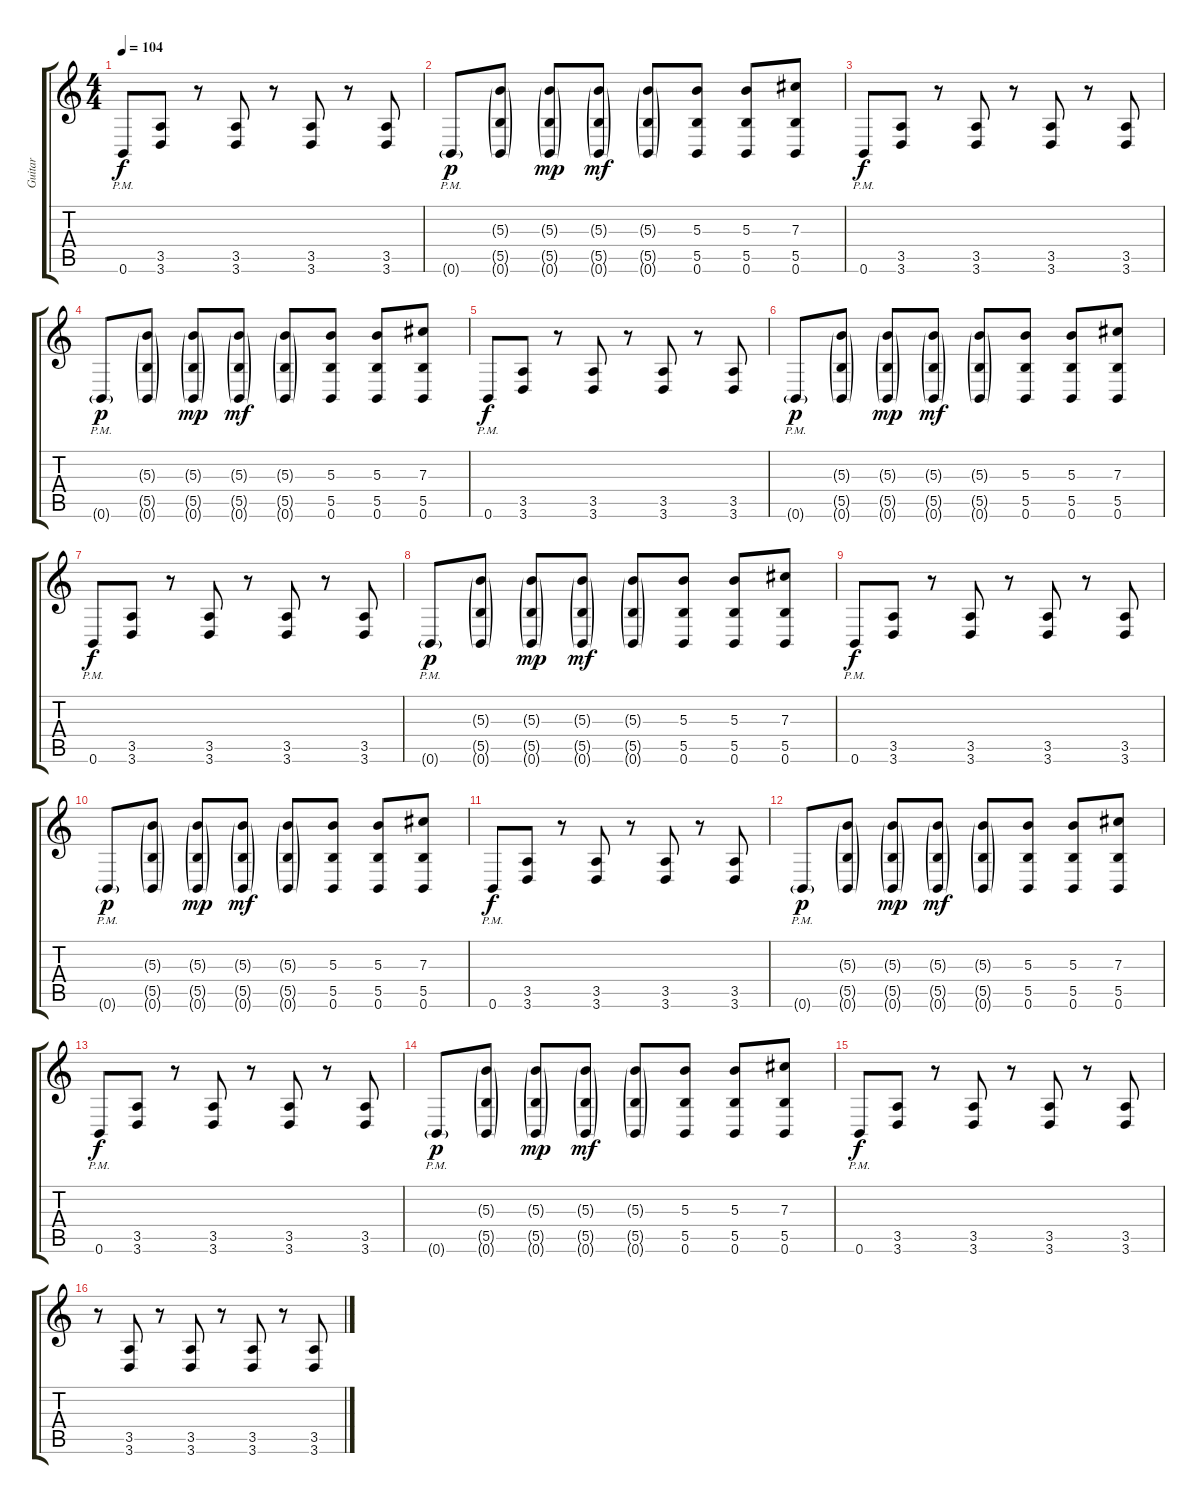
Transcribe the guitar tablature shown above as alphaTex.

\track ("Guitar" "Guitar") {instrument acousticguitarsteel}
\staff {score tabs}
\tuning (Eb4 B3 Gb3 B2 Gb2 B1) {hide}
\ts (4 4)
\tempo 104
\clef g2
\ks c
0.6{pm}.8{dy f} (3.5 3.6).8 r.8 (3.5 3.6).8 r.8 (3.5 3.6).8 r.8 (3.5 3.6).8 |
0.6{g pm}.8{dy p} (5.3{g} 5.5{g} 0.6{g}).8 (5.3{g} 5.5{g} 0.6{g}).8{dy mp} (5.3{g} 5.5{g} 0.6{g}).8{dy mf} (5.3{g} 5.5{g} 0.6{g}).8 (5.3 5.5 0.6).8 (5.3 5.5 0.6).8 (7.3 5.5 0.6).8 |
0.6{pm}.8{dy f} (3.5 3.6).8 r.8 (3.5 3.6).8 r.8 (3.5 3.6).8 r.8 (3.5 3.6).8 |
0.6{g pm}.8{dy p} (5.3{g} 5.5{g} 0.6{g}).8 (5.3{g} 5.5{g} 0.6{g}).8{dy mp} (5.3{g} 5.5{g} 0.6{g}).8{dy mf} (5.3{g} 5.5{g} 0.6{g}).8 (5.3 5.5 0.6).8 (5.3 5.5 0.6).8 (7.3 5.5 0.6).8 |
0.6{pm}.8{dy f} (3.5 3.6).8 r.8 (3.5 3.6).8 r.8 (3.5 3.6).8 r.8 (3.5 3.6).8 |
0.6{g pm}.8{dy p} (5.3{g} 5.5{g} 0.6{g}).8 (5.3{g} 5.5{g} 0.6{g}).8{dy mp} (5.3{g} 5.5{g} 0.6{g}).8{dy mf} (5.3{g} 5.5{g} 0.6{g}).8 (5.3 5.5 0.6).8 (5.3 5.5 0.6).8 (7.3 5.5 0.6).8 |
0.6{pm}.8{dy f} (3.5 3.6).8 r.8 (3.5 3.6).8 r.8 (3.5 3.6).8 r.8 (3.5 3.6).8 |
0.6{g pm}.8{dy p} (5.3{g} 5.5{g} 0.6{g}).8 (5.3{g} 5.5{g} 0.6{g}).8{dy mp} (5.3{g} 5.5{g} 0.6{g}).8{dy mf} (5.3{g} 5.5{g} 0.6{g}).8 (5.3 5.5 0.6).8 (5.3 5.5 0.6).8 (7.3 5.5 0.6).8 |
0.6{pm}.8{dy f} (3.5 3.6).8 r.8 (3.5 3.6).8 r.8 (3.5 3.6).8 r.8 (3.5 3.6).8 |
0.6{g pm}.8{dy p} (5.3{g} 5.5{g} 0.6{g}).8 (5.3{g} 5.5{g} 0.6{g}).8{dy mp} (5.3{g} 5.5{g} 0.6{g}).8{dy mf} (5.3{g} 5.5{g} 0.6{g}).8 (5.3 5.5 0.6).8 (5.3 5.5 0.6).8 (7.3 5.5 0.6).8 |
0.6{pm}.8{dy f} (3.5 3.6).8 r.8 (3.5 3.6).8 r.8 (3.5 3.6).8 r.8 (3.5 3.6).8 |
0.6{g pm}.8{dy p} (5.3{g} 5.5{g} 0.6{g}).8 (5.3{g} 5.5{g} 0.6{g}).8{dy mp} (5.3{g} 5.5{g} 0.6{g}).8{dy mf} (5.3{g} 5.5{g} 0.6{g}).8 (5.3 5.5 0.6).8 (5.3 5.5 0.6).8 (7.3 5.5 0.6).8 |
0.6{pm}.8{dy f} (3.5 3.6).8 r.8 (3.5 3.6).8 r.8 (3.5 3.6).8 r.8 (3.5 3.6).8 |
0.6{g pm}.8{dy p} (5.3{g} 5.5{g} 0.6{g}).8 (5.3{g} 5.5{g} 0.6{g}).8{dy mp} (5.3{g} 5.5{g} 0.6{g}).8{dy mf} (5.3{g} 5.5{g} 0.6{g}).8 (5.3 5.5 0.6).8 (5.3 5.5 0.6).8 (7.3 5.5 0.6).8 |
0.6{pm}.8{dy f} (3.5 3.6).8 r.8 (3.5 3.6).8 r.8 (3.5 3.6).8 r.8 (3.5 3.6).8 |
r.8 (3.5 3.6).8 r.8 (3.5 3.6).8 r.8 (3.5 3.6).8 r.8 (3.5 3.6).8
